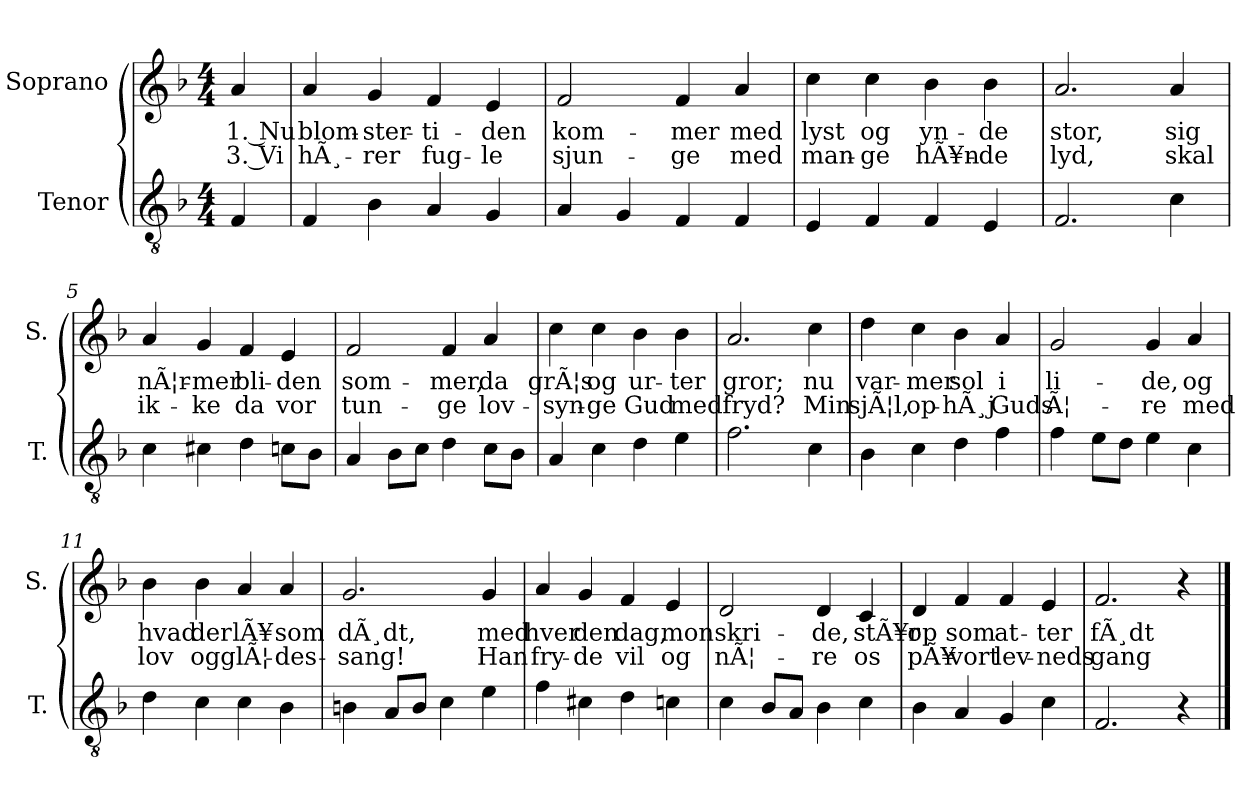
**kern	**kern	**text	**text
*part2	*part1	*part1	*part1
*staff2	*staff1	*staff1	*staff1
*I"Tenor	*I"Soprano	*	*
*I'T.	*I'S.	*	*
*clefGv2	*clefG2	*	*
*k[b-]	*k[b-]	*	*
*M4/4	*M4/4	*	*
=	=	=	=
!	!	!LO:LY:b	!LO:LY:b
4F/	4a/	1. Nu	3. Vi
=1	=1	=1	=1
!	!	!LO:LY:b	!LO:LY:b
4F/	4a/	blom-	hÃ¸-
!	!	!LO:LY:b	!LO:LY:b
4B-\	4g/	-ster-	-rer
!	!	!LO:LY:b	!LO:LY:b
4A/	4f/	-ti-	fug-
!	!	!LO:LY:b	!LO:LY:b
4G/	4e/	-den	-le
=2	=2	=2	=2
!	!	!LO:LY:b	!LO:LY:b
4A/	2f/	kom-	sjun-
4G/	.	.	.
!	!	!LO:LY:b	!LO:LY:b
4F/	4f/	-mer	-ge
!	!	!LO:LY:b	!LO:LY:b
4F/	4a/	med	med
=3	=3	=3	=3
!	!	!LO:LY:b	!LO:LY:b
4E/	4cc\	lyst	man-
!	!	!LO:LY:b	!LO:LY:b
4F/	4cc\	og	-ge
!	!	!LO:LY:b	!LO:LY:b
4F/	4b-\	yn-	hÃ¥n-
!	!	!LO:LY:b	!LO:LY:b
4E/	4b-\	-de	-de
=4	=4	=4	=4
!	!	!LO:LY:b	!LO:LY:b
2.F/	2.a/	stor,	lyd,
!	!	!LO:LY:b	!LO:LY:b
4c\	4a/	sig	skal
=5	=5	=5	=5
!	!	!LO:LY:b	!LO:LY:b
4c\	4a/	nÃ¦r-	ik-
!	!	!LO:LY:b	!LO:LY:b
4c#X\	4g/	-mer	-ke
!	!	!LO:LY:b	!LO:LY:b
4d\	4f/	bli-	da
!	!	!LO:LY:b	!LO:LY:b
8cn\L	4e/	-den	vor
8B-\J	.	.	.
!!LO:LB:g=z
=6	=6	=6	=6
!	!	!LO:LY:b	!LO:LY:b
4A/	2f/	som-	tun-
8B-\L	.	.	.
8c\J	.	.	.
!	!	!LO:LY:b	!LO:LY:b
4d\	4f/	-mer,	-ge
!	!	!LO:LY:b	!LO:LY:b
8c\L	4a/	da	lov-
8B-\J	.	.	.
=7	=7	=7	=7
!	!	!LO:LY:b	!LO:LY:b
4A/	4cc\	grÃ¦s	-syn-
!	!	!LO:LY:b	!LO:LY:b
4c\	4cc\	og	-ge
!	!	!LO:LY:b	!LO:LY:b
4d\	4b-\	ur-	Gud
!	!	!LO:LY:b	!LO:LY:b
4e\	4b-\	-ter	med
=8	=8	=8	=8
!	!	!LO:LY:b	!LO:LY:b
2.f\	2.a/	gror;	fryd?
!	!	!LO:LY:b	!LO:LY:b
4c\	4cc\	nu	Min
=9	=9	=9	=9
!	!	!LO:LY:b	!LO:LY:b
4B-\	4dd\	var-	sjÃ¦l,
!	!	!LO:LY:b	!LO:LY:b
4c\	4cc\	-mer	op-
!	!	!LO:LY:b	!LO:LY:b
4d\	4b-\	sol	-hÃ¸j
!	!	!LO:LY:b	!LO:LY:b
4f\	4a/	i	Guds
=10	=10	=10	=10
!	!	!LO:LY:b	!LO:LY:b
4f\	2g/	li-	Ã¦-
8e\L	.	.	.
8d\J	.	.	.
!	!	!LO:LY:b	!LO:LY:b
4e\	4g/	-de,	-re
!	!	!LO:LY:b	!LO:LY:b
4c\	4a/	og	med
!!LO:LB:g=z
=11	=11	=11	=11
!	!	!LO:LY:b	!LO:LY:b
4d\	4b-\	hvad	lov
!	!	!LO:LY:b	!LO:LY:b
4c\	4b-\	der	og
!	!	!LO:LY:b	!LO:LY:b
4c\	4a/	lÃ¥	glÃ¦-
!	!	!LO:LY:b	!LO:LY:b
4B-\	4a/	som	-des-
=12	=12	=12	=12
!	!	!LO:LY:b	!LO:LY:b
4Bn\	2.g/	dÃ¸dt,	-sang!
8A/L	.	.	.
8B/J	.	.	.
4c\	.	.	.
!	!	!LO:LY:b	!LO:LY:b
4e\	4g/	med	Han
=13	=13	=13	=13
!	!	!LO:LY:b	!LO:LY:b
4f\	4a/	hver	fry-
!	!	!LO:LY:b	!LO:LY:b
4c#X\	4g/	den	-de
!	!	!LO:LY:b	!LO:LY:b
4d\	4f/	dag,	vil
!	!	!LO:LY:b	!LO:LY:b
4cn\	4e/	mon	og
=14	=14	=14	=14
!	!	!LO:LY:b	!LO:LY:b
4c\	2d/	skri-	nÃ¦-
8B-/L	.	.	.
8A/J	.	.	.
!	!	!LO:LY:b	!LO:LY:b
4B-\	4d/	-de,	-re
!	!	!LO:LY:b	!LO:LY:b
4c\	4c/	stÃ¥r	os
=15	=15	=15	=15
!	!	!LO:LY:b	!LO:LY:b
4B-\	4d/	op	pÃ¥
!	!	!LO:LY:b	!LO:LY:b
4A/	4f/	som	vort
!	!	!LO:LY:b	!LO:LY:b
4G/	4f/	at-	lev-
!	!	!LO:LY:b	!LO:LY:b
4c\	4e/	-ter	-neds
=16	=16	=16	=16
!	!	!LO:LY:b	!LO:LY:b
2.F/	2.f/	fÃ¸dt	gang
4r	4r	.	.
==	==	==	==
*-	*-	*-	*-
